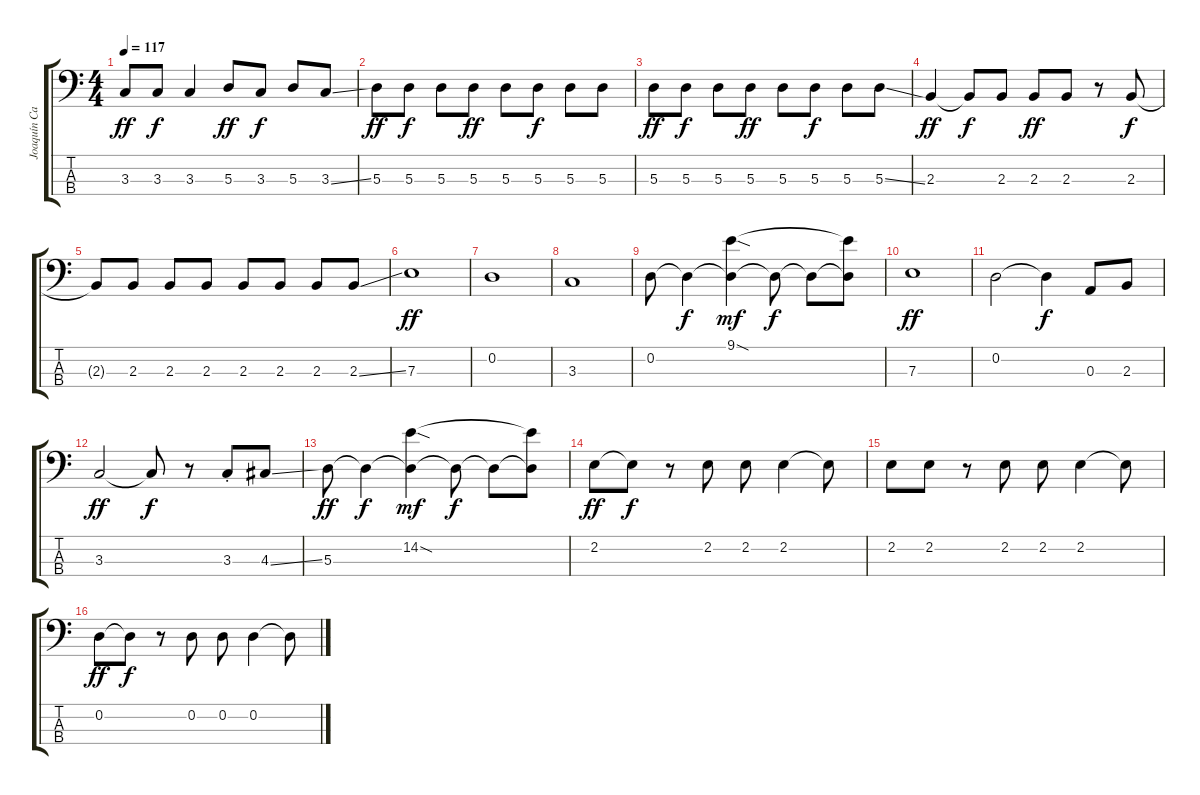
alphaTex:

\track ("Joaquín Cardiel - Bajo" "Joaquín Ca") {instrument electricbasspick}
\staff {score tabs}
\tuning (G2 D2 A1 E1) {hide}
\ts (4 4)
\tempo 117
\clef f4
\ks c
3.3.8{dy ff} 3.3.8{dy f} 3.3.4 5.3.8{dy ff} 3.3.8{dy f} 5.3.8 3.3{ss}.8 |
5.3.8{dy ff} 5.3.8{dy f} 5.3.8 5.3.8{dy ff} 5.3.8 5.3.8{dy f} 5.3.8 5.3.8 |
5.3.8{dy ff} 5.3.8{dy f} 5.3.8 5.3.8{dy ff} 5.3.8 5.3.8{dy f} 5.3.8 5.3{ss}.8 |
2.3.4{dy ff} 2.3{t}.8{dy f} 2.3.8 2.3.8{dy ff} 2.3.8 r.8 2.3.8{dy f} |
2.3{t}.8 2.3.8 2.3.8 2.3.8 2.3.8 2.3.8 2.3.8 2.3{ss}.8 |
7.3.1{dy ff} |
0.2.1 |
3.3.1 |
0.2.8 0.2{t}.4{dy f} (9.1{sod} 0.2{t}).4{dy mf} 0.2{t}.8{dy f} 0.2{t}.8 (9.1{t} 0.2{t}).8 |
7.3.1{dy ff} |
0.2.2 0.2{t}.4{dy f} 0.3.8 2.3.8 |
3.3.2{dy ff} 3.3{t}.8{dy f} r.8 3.3{st}.8 4.3{ss}.8 |
5.3.8{dy ff} 5.3{t}.4{dy f} (14.2{sod} 5.3{t}).4{dy mf} 5.3{t}.8{dy f} 5.3{t}.8 (14.2{t} 5.3{t}).8 |
2.2.8{dy ff} 2.2{t}.8{dy f} r.8 2.2.8 2.2.8 2.2.4 2.2{t}.8 |
2.2.8 2.2.8 r.8 2.2.8 2.2.8 2.2.4 2.2{t}.8 |
0.2.8{dy ff} 0.2{t}.8{dy f} r.8 0.2.8 0.2.8 0.2.4 0.2{t}.8
